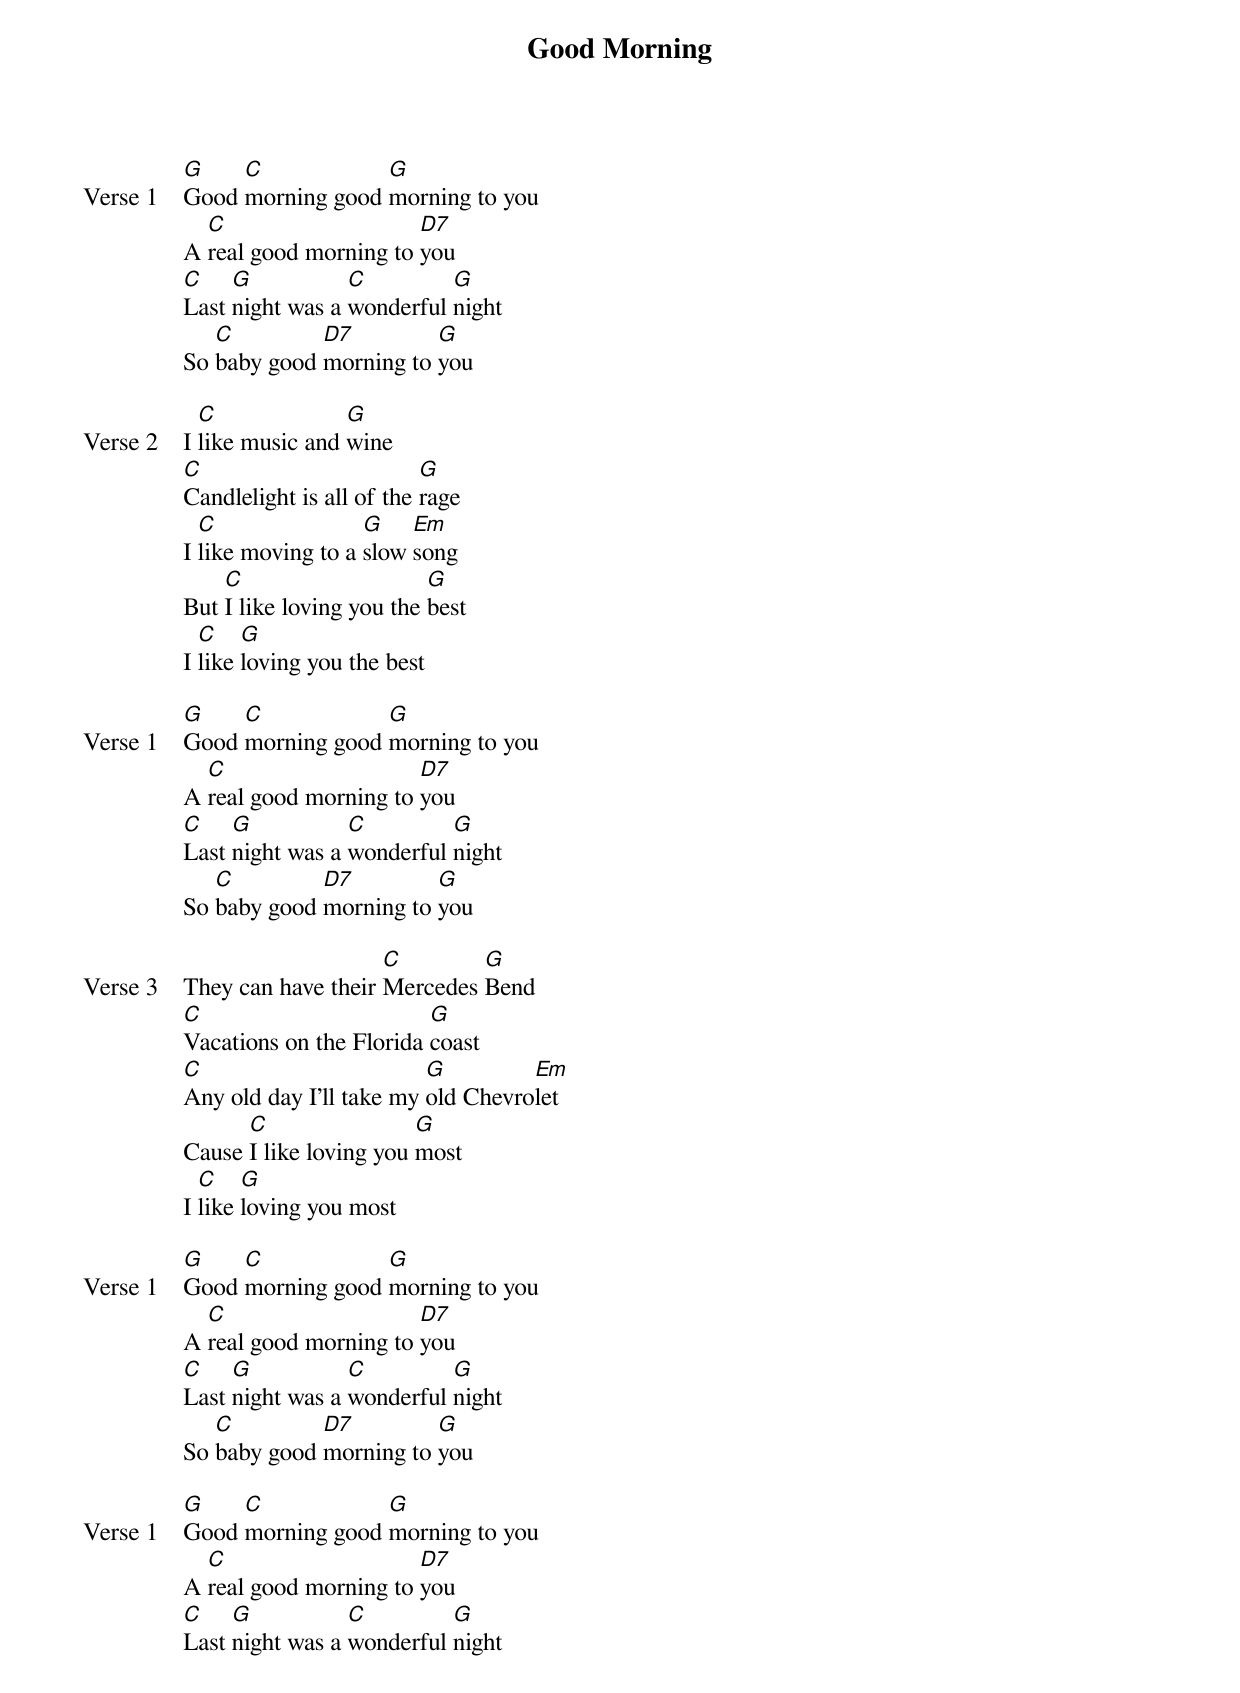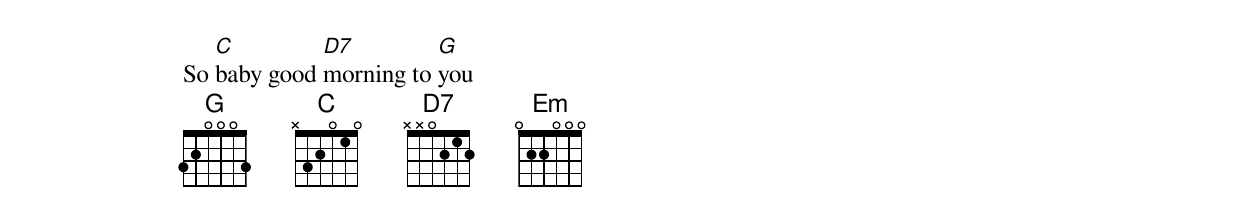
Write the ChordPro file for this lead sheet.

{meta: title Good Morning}
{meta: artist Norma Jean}
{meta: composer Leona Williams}
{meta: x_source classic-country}
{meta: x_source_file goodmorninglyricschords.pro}
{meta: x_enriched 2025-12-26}

{start_of_verse: Verse 1}
[G]Good [C]morning good [G]morning to you
A [C]real good morning to [D7]you
[C]Last [G]night was a [C]wonderful [G]night
So [C]baby good [D7]morning to [G]you
{end_of_verse}

{start_of_verse: Verse 2}
I [C]like music and [G]wine
[C]Candlelight is all of the [G]rage
I [C]like moving to a [G]slow [Em]song
But [C]I like loving you the [G]best
I [C]like [G]loving you the best
{end_of_verse}

{start_of_verse: Verse 1}
[G]Good [C]morning good [G]morning to you
A [C]real good morning to [D7]you
[C]Last [G]night was a [C]wonderful [G]night
So [C]baby good [D7]morning to [G]you
{end_of_verse}

{start_of_verse: Verse 3}
They can have their [C]Mercedes [G]Bend
[C]Vacations on the Florida [G]coast
[C]Any old day I’ll take my [G]old Chevro[Em]let
Cause [C]I like loving you [G]most
I [C]like [G]loving you most
{end_of_verse}

{start_of_verse: Verse 1}
[G]Good [C]morning good [G]morning to you
A [C]real good morning to [D7]you
[C]Last [G]night was a [C]wonderful [G]night
So [C]baby good [D7]morning to [G]you
{end_of_verse}

{start_of_verse: Verse 1}
[G]Good [C]morning good [G]morning to you
A [C]real good morning to [D7]you
[C]Last [G]night was a [C]wonderful [G]night
So [C]baby good [D7]morning to [G]you
{end_of_verse}
